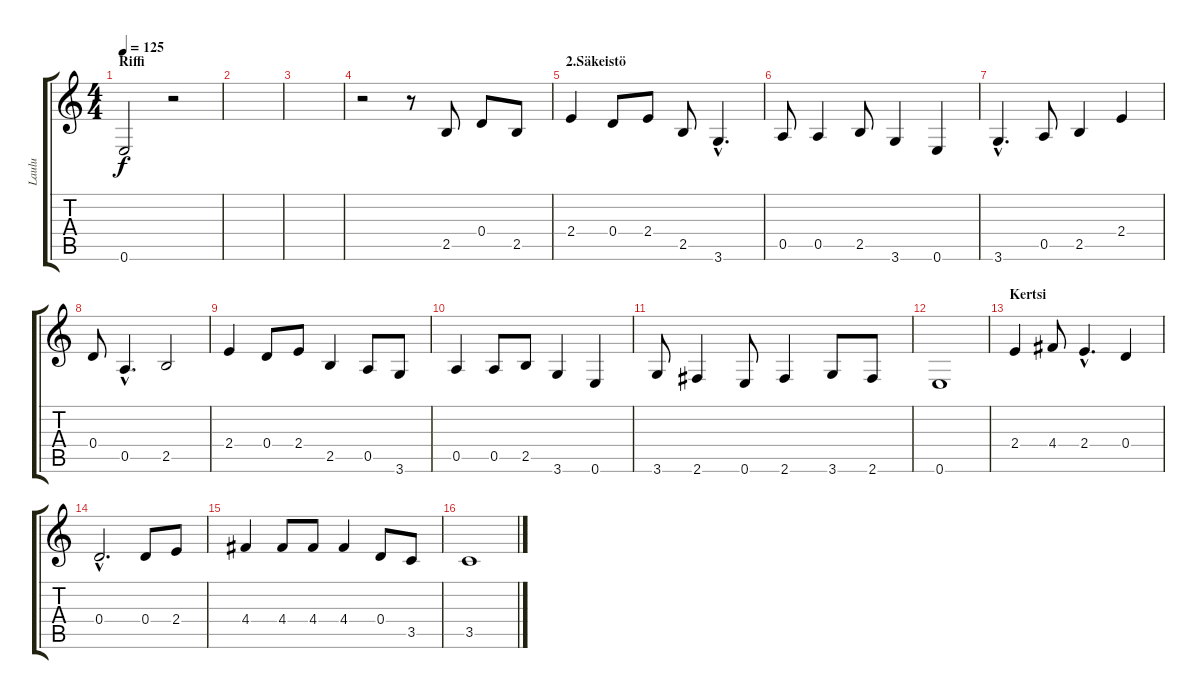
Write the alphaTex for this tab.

\track ("Laulu" "Laulu") {instrument acousticguitarsteel}
\staff {score tabs}
\tuning (E4 B3 G3 D3 A2 E2) {hide}
\ts (4 4)
\section ("" "Riffi")
\tempo 125
\clef g2
\ks c
0.6.2{dy f} r.2 |
|
|
r.2 r.8 2.5.8 0.4.8 2.5.8 |
\section ("" "2.Säkeistö")
2.4.4 0.4.8 2.4.8 2.5.8 3.6{hac}.4{d} |
0.5.8 0.5.4 2.5.8 3.6.4 0.6.4 |
3.6{hac}.4{d} 0.5.8 2.5.4 2.4.4 |
0.4.8 0.5{hac}.4{d} 2.5.2 |
2.4.4 0.4.8 2.4.8 2.5.4 0.5.8 3.6.8 |
0.5.4 0.5.8 2.5.8 3.6.4 0.6.4 |
3.6.8 2.6.4 0.6.8 2.6.4 3.6.8 2.6.8 |
0.6.1 |
\section ("" "Kertsi")
2.4.4 4.4.8 2.4{hac}.4{d} 0.4.4 |
0.4{hac}.2{d} 0.4.8 2.4.8 |
4.4.4 4.4.8 4.4.8 4.4.4 0.4.8 3.5.8 |
3.5.1
